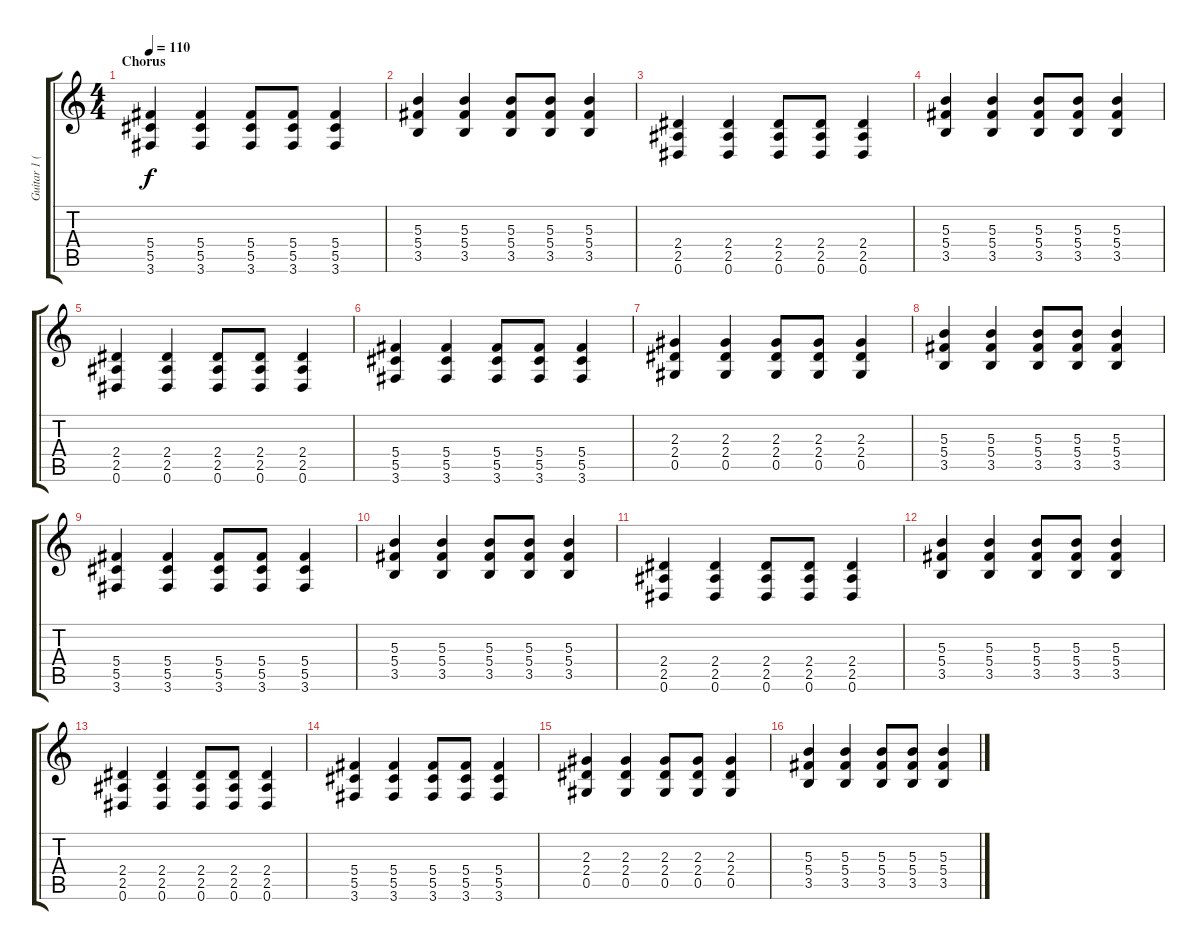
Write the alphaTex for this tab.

\track ("Guitar 1 (distortion)" "Guitar 1 (") {instrument distortionguitar}
\staff {score tabs}
\tuning (Eb4 Bb3 Gb3 Db3 Ab2 Eb2) {hide}
\ts (4 4)
\section ("" "Chorus")
\tempo 110
\clef g2
\ks c
(5.4 5.5 3.6).4{dy f} (5.4 5.5 3.6).4 (5.4 5.5 3.6).8 (5.4 5.5 3.6).8 (5.4 5.5 3.6).4 |
(5.3 5.4 3.5).4 (5.3 5.4 3.5).4 (5.3 5.4 3.5).8 (5.3 5.4 3.5).8 (5.3 5.4 3.5).4 |
(2.4 2.5 0.6).4 (2.4 2.5 0.6).4 (2.4 2.5 0.6).8 (2.4 2.5 0.6).8 (2.4 2.5 0.6).4 |
(5.3 5.4 3.5).4 (5.3 5.4 3.5).4 (5.3 5.4 3.5).8 (5.3 5.4 3.5).8 (5.3 5.4 3.5).4 |
(2.4 2.5 0.6).4 (2.4 2.5 0.6).4 (2.4 2.5 0.6).8 (2.4 2.5 0.6).8 (2.4 2.5 0.6).4 |
(5.4 5.5 3.6).4 (5.4 5.5 3.6).4 (5.4 5.5 3.6).8 (5.4 5.5 3.6).8 (5.4 5.5 3.6).4 |
(2.3 2.4 0.5).4 (2.3 2.4 0.5).4 (2.3 2.4 0.5).8 (2.3 2.4 0.5).8 (2.3 2.4 0.5).4 |
(5.3 5.4 3.5).4 (5.3 5.4 3.5).4 (5.3 5.4 3.5).8 (5.3 5.4 3.5).8 (5.3 5.4 3.5).4 |
(5.4 5.5 3.6).4 (5.4 5.5 3.6).4 (5.4 5.5 3.6).8 (5.4 5.5 3.6).8 (5.4 5.5 3.6).4 |
(5.3 5.4 3.5).4 (5.3 5.4 3.5).4 (5.3 5.4 3.5).8 (5.3 5.4 3.5).8 (5.3 5.4 3.5).4 |
(2.4 2.5 0.6).4 (2.4 2.5 0.6).4 (2.4 2.5 0.6).8 (2.4 2.5 0.6).8 (2.4 2.5 0.6).4 |
(5.3 5.4 3.5).4 (5.3 5.4 3.5).4 (5.3 5.4 3.5).8 (5.3 5.4 3.5).8 (5.3 5.4 3.5).4 |
(2.4 2.5 0.6).4 (2.4 2.5 0.6).4 (2.4 2.5 0.6).8 (2.4 2.5 0.6).8 (2.4 2.5 0.6).4 |
(5.4 5.5 3.6).4 (5.4 5.5 3.6).4 (5.4 5.5 3.6).8 (5.4 5.5 3.6).8 (5.4 5.5 3.6).4 |
(2.3 2.4 0.5).4 (2.3 2.4 0.5).4 (2.3 2.4 0.5).8 (2.3 2.4 0.5).8 (2.3 2.4 0.5).4 |
(5.3 5.4 3.5).4 (5.3 5.4 3.5).4 (5.3 5.4 3.5).8 (5.3 5.4 3.5).8 (5.3 5.4 3.5).4
